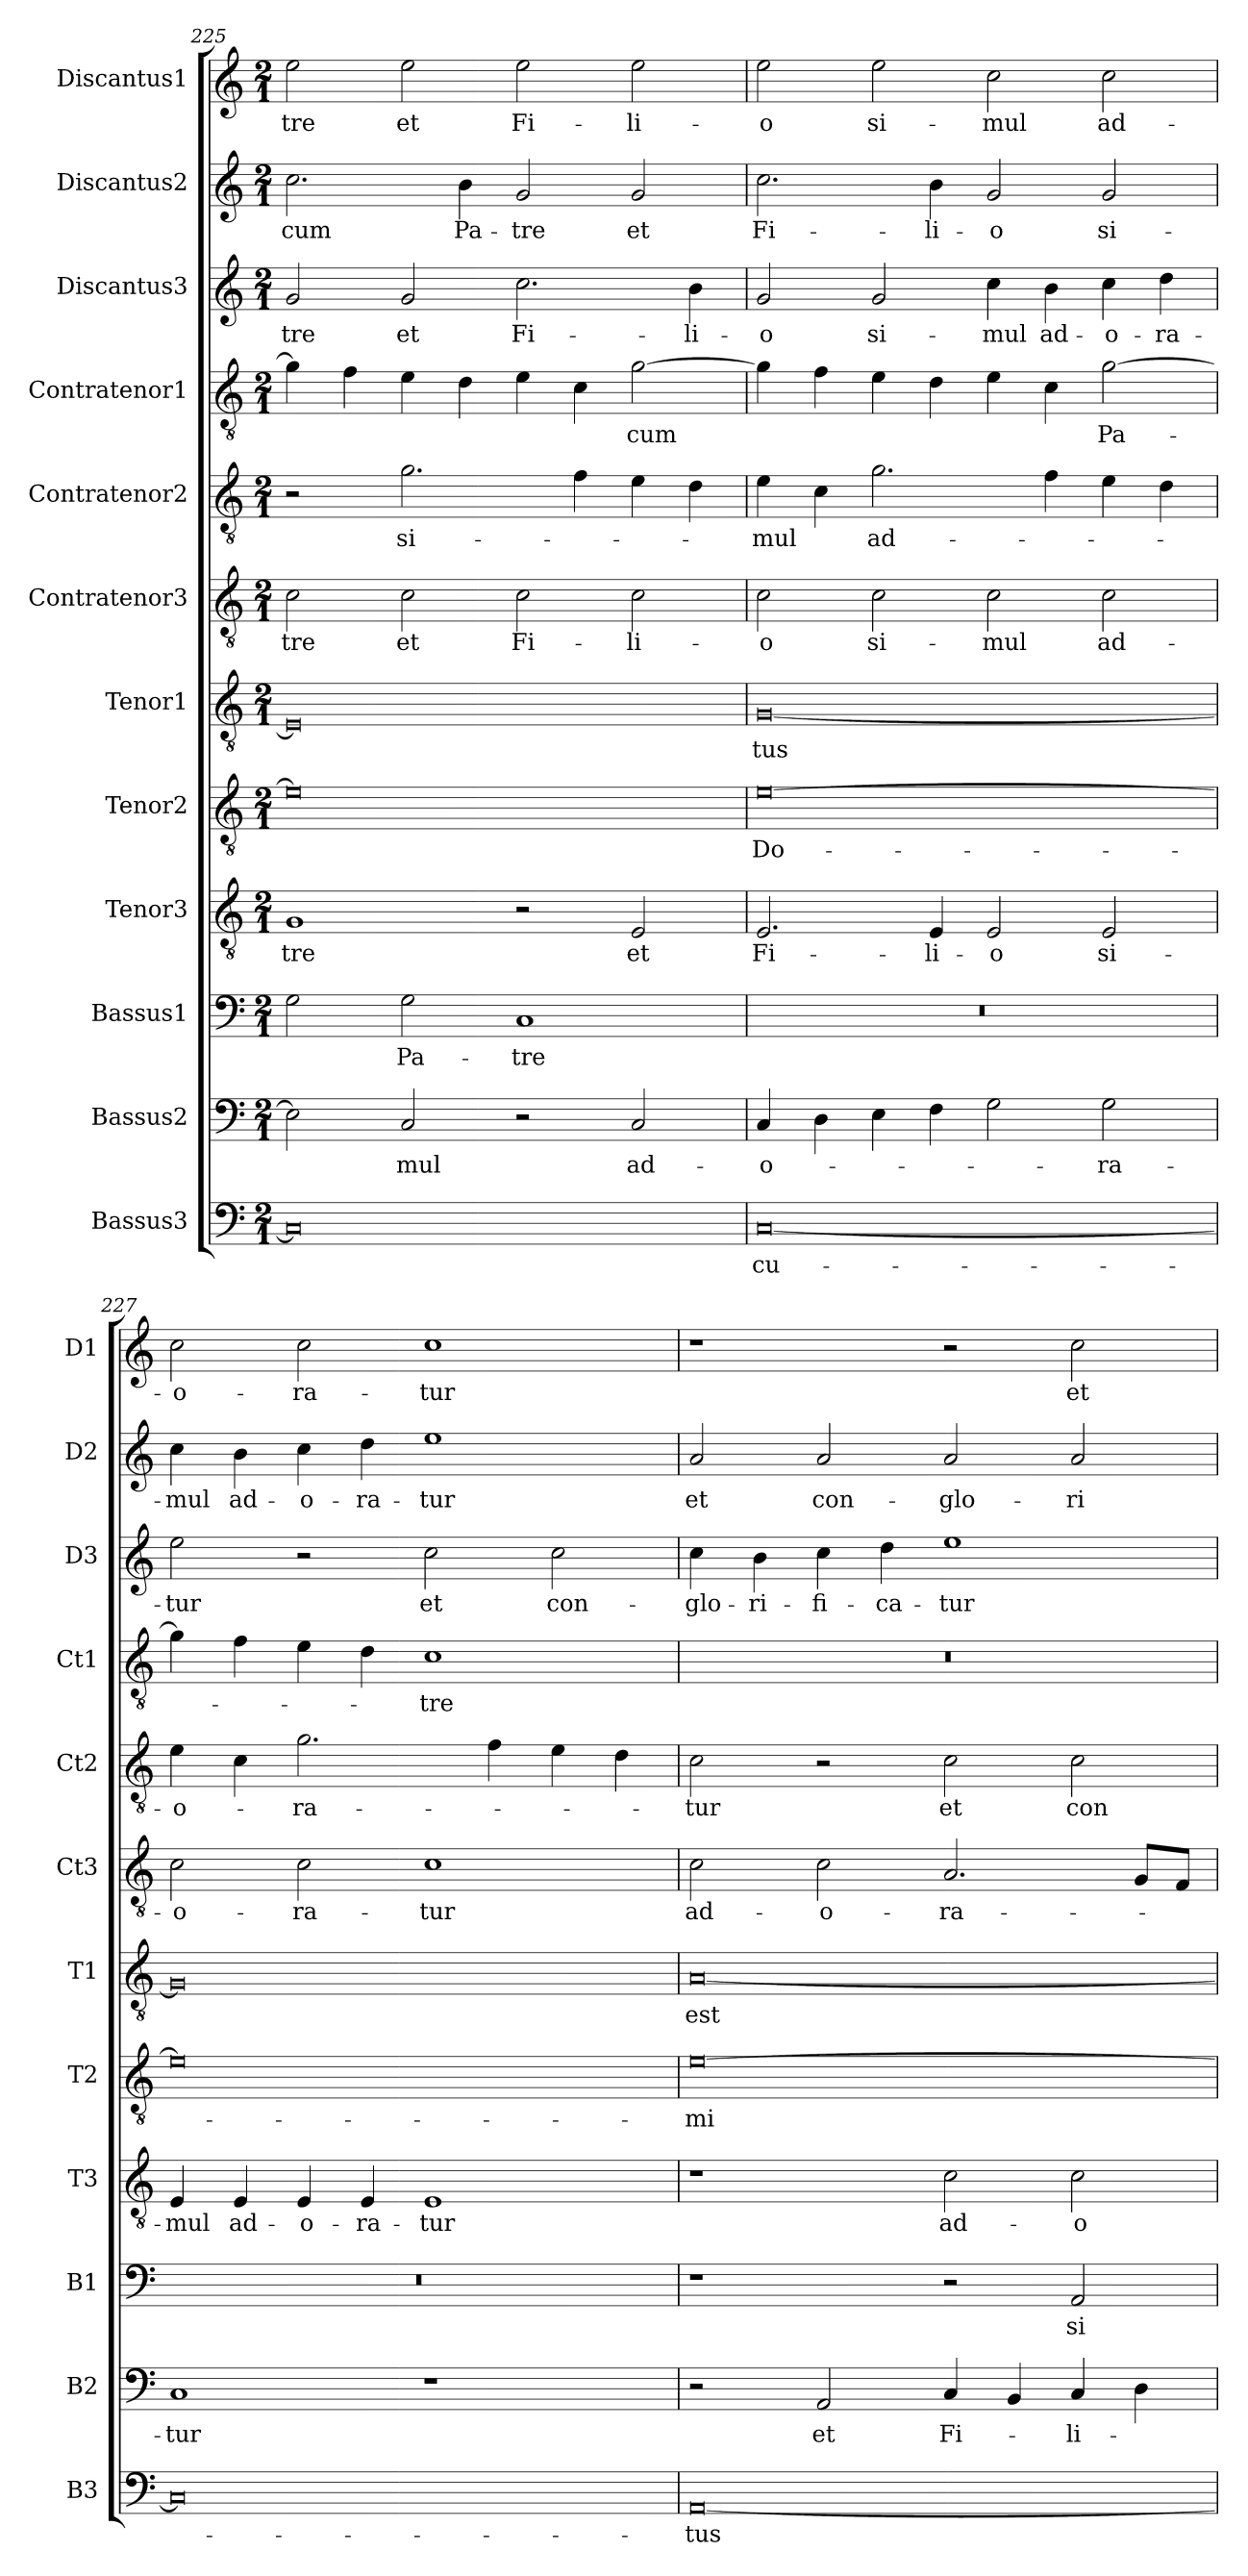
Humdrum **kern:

**kern	**text	**kern	**text	**kern	**text	**kern	**text	**kern	**text	**kern	**text	**kern	**text	**kern	**text	**kern	**text	**kern	**text	**kern	**text	**kern	**text
*part12	*part12	*part11	*part11	*part10	*part10	*part9	*part9	*part8	*part8	*part7	*part7	*part6	*part6	*part5	*part5	*part4	*part4	*part3	*part3	*part2	*part2	*part1	*part1
*staff12	*staff12	*staff11	*staff11	*staff10	*staff10	*staff9	*staff9	*staff8	*staff8	*staff7	*staff7	*staff6	*staff6	*staff5	*staff5	*staff4	*staff4	*staff3	*staff3	*staff2	*staff2	*staff1	*staff1
*I"Bassus3	*	*I"Bassus2	*	*I"Bassus1	*	*I"Tenor3	*	*I"Tenor2	*	*I"Tenor1	*	*I"Contratenor3	*	*I"Contratenor2	*	*I"Contratenor1	*	*I"Discantus3	*	*I"Discantus2	*	*I"Discantus1	*
*I'B3	*	*I'B2	*	*I'B1	*	*I'T3	*	*I'T2	*	*I'T1	*	*I'Ct3	*	*I'Ct2	*	*I'Ct1	*	*I'D3	*	*I'D2	*	*I'D1	*
*clefF4	*	*clefF4	*	*clefF4	*	*clefGv2	*	*clefGv2	*	*clefGv2	*	*clefGv2	*	*clefGv2	*	*clefGv2	*	*clefG2	*	*clefG2	*	*clefG2	*
*k[]	*	*k[]	*	*k[]	*	*k[]	*	*k[]	*	*k[]	*	*k[]	*	*k[]	*	*k[]	*	*k[]	*	*k[]	*	*k[]	*
*M2/1	*	*M2/1	*	*M2/1	*	*M2/1	*	*M2/1	*	*M2/1	*	*M2/1	*	*M2/1	*	*M2/1	*	*M2/1	*	*M2/1	*	*M2/1	*
=225	=225	=225	=225	=225	=225	=225	=225	=225	=225	=225	=225	=225	=225	=225	=225	=225	=225	=225	=225	=225	=225	=225	=225
0C/]	.	2E\]	.	2G\	.	1G/	-tre	0e\]	.	0E/]	.	2c\	-tre	2r	.	4g\]	.	2g/	-tre	2.cc\	cum	2ee\	-tre
.	.	.	.	.	.	.	.	.	.	.	.	.	.	.	.	4f\	.	.	.	.	.	.	.
.	.	2C/	-mul	2G\	Pa-	.	.	.	.	.	.	2c\	et	2.g\	si-	4e\	.	2g/	et	.	.	2ee\	et
.	.	.	.	.	.	.	.	.	.	.	.	.	.	.	.	4d\	.	.	.	4b\	Pa-	.	.
.	.	2r	.	1C/	-tre	2r	.	.	.	.	.	2c\	Fi-	.	.	4e\	.	2.cc\	Fi-	2g/	-tre	2ee\	Fi-
.	.	.	.	.	.	.	.	.	.	.	.	.	.	4f\	.	4c\	.	.	.	.	.	.	.
.	.	2C/	ad-	.	.	2E/	et	.	.	.	.	2c\	-li-	4e\	.	[2g\	cum	.	.	2g/	et	2ee\	-li-
.	.	.	.	.	.	.	.	.	.	.	.	.	.	4d\	.	.	.	4b\	-li-	.	.	.	.
=226	=226	=226	=226	=226	=226	=226	=226	=226	=226	=226	=226	=226	=226	=226	=226	=226	=226	=226	=226	=226	=226	=226	=226
[0C/	-cu-	4C/	-o-	0r	.	2.E/	Fi-	[0e\	Do-	[0G/	-tus	2c\	-o	4e\	-mul	4g\]	.	2g/	-o	2.cc\	Fi-	2ee\	-o
.	.	4D\	.	.	.	.	.	.	.	.	.	.	.	4c\	.	4f\	.	.	.	.	.	.	.
.	.	4E\	.	.	.	.	.	.	.	.	.	2c\	si-	2.g\	ad-	4e\	.	2g/	si-	.	.	2ee\	si-
.	.	4F\	.	.	.	4E/	-li-	.	.	.	.	.	.	.	.	4d\	.	.	.	4b\	-li-	.	.
.	.	2G\	.	.	.	2E/	-o	.	.	.	.	2c\	-mul	.	.	4e\	.	4cc\	-mul	2g/	-o	2cc\	-mul
.	.	.	.	.	.	.	.	.	.	.	.	.	.	4f\	.	4c\	.	4b\	ad-	.	.	.	.
.	.	2G\	-ra-	.	.	2E/	si-	.	.	.	.	2c\	ad-	4e\	.	[2g\	Pa-	4cc\	-o-	2g/	si-	2cc\	ad-
.	.	.	.	.	.	.	.	.	.	.	.	.	.	4d\	.	.	.	4dd\	-ra-	.	.	.	.
=227	=227	=227	=227	=227	=227	=227	=227	=227	=227	=227	=227	=227	=227	=227	=227	=227	=227	=227	=227	=227	=227	=227	=227
0C/]	.	1C/	-tur	0r	.	4E/	-mul	0e\]	.	0G/]	.	2c\	-o-	4e\	-o-	4g\]	.	2ee\	-tur	4cc\	-mul	2cc\	-o-
.	.	.	.	.	.	4E/	ad-	.	.	.	.	.	.	4c\	.	4f\	.	.	.	4b\	ad-	.	.
.	.	.	.	.	.	4E/	-o-	.	.	.	.	2c\	-ra-	2.g\	-ra-	4e\	.	2r	.	4cc\	-o-	2cc\	-ra-
.	.	.	.	.	.	4E/	-ra-	.	.	.	.	.	.	.	.	4d\	.	.	.	4dd\	-ra-	.	.
.	.	1r	.	.	.	1E/	-tur	.	.	.	.	1c\	-tur	.	.	1c\	-tre	2cc\	et	1ee\	-tur	1cc\	-tur
.	.	.	.	.	.	.	.	.	.	.	.	.	.	4f\	.	.	.	.	.	.	.	.	.
.	.	.	.	.	.	.	.	.	.	.	.	.	.	4e\	.	.	.	2cc\	con-	.	.	.	.
.	.	.	.	.	.	.	.	.	.	.	.	.	.	4d\	.	.	.	.	.	.	.	.	.
=228	=228	=228	=228	=228	=228	=228	=228	=228	=228	=228	=228	=228	=228	=228	=228	=228	=228	=228	=228	=228	=228	=228	=228
[0AA/	-tus	2r	.	1r	.	1r	.	[0e\	-mi-	[0A/	est	2c\	ad-	2c\	-tur	0r	.	4cc\	-glo-	2a/	et	1r	.
.	.	.	.	.	.	.	.	.	.	.	.	.	.	.	.	.	.	4b\	-ri-	.	.	.	.
.	.	2AA/	et	.	.	.	.	.	.	.	.	2c\	-o-	2r	.	.	.	4cc\	-fi-	2a/	con-	.	.
.	.	.	.	.	.	.	.	.	.	.	.	.	.	.	.	.	.	4dd\	-ca-	.	.	.	.
.	.	4C/	Fi-	2r	.	2c\	ad-	.	.	.	.	2.A/	-ra-	2c\	et	.	.	1ee\	-tur	2a/	-glo-	2r	.
.	.	4BB/	.	.	.	.	.	.	.	.	.	.	.	.	.	.	.	.	.	.	.	.	.
.	.	4C/	-li-	2AA/	si-	2c\	-o-	.	.	.	.	.	.	2c\	con-	.	.	.	.	2a/	-ri-	2cc\	et
.	.	4D\	.	.	.	.	.	.	.	.	.	8G/L	.	.	.	.	.	.	.	.	.	.	.
.	.	.	.	.	.	.	.	.	.	.	.	8F/J	.	.	.	.	.	.	.	.	.	.	.
=	=	=	=	=	=	=	=	=	=	=	=	=	=	=	=	=	=	=	=	=	=	=	=
*-	*-	*-	*-	*-	*-	*-	*-	*-	*-	*-	*-	*-	*-	*-	*-	*-	*-	*-	*-	*-	*-	*-	*-
